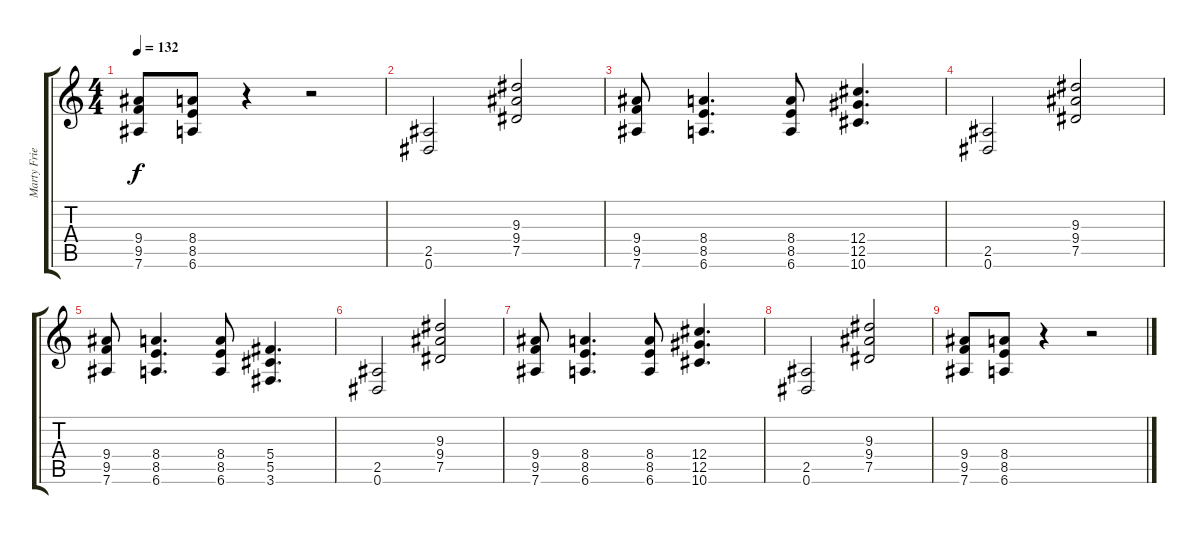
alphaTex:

\track ("Marty Friedman " "Marty Frie") {instrument distortionguitar}
\staff {score tabs}
\tuning (Eb4 Bb3 Gb3 Db3 Ab2 Eb2) {hide}
\ts (4 4)
\tempo 132
\clef g2
\ks c
(9.4 9.5 7.6).8{dy f} (8.4 8.5 6.6).8 r.4 r.2 |
(2.5 0.6).2 (9.3 9.4 7.5).2 |
(9.4 9.5 7.6).8 (8.4 8.5 6.6).4{d} (8.4 8.5 6.6).8 (12.4 12.5 10.6).4{d} |
(2.5 0.6).2 (9.3 9.4 7.5).2 |
(9.4 9.5 7.6).8 (8.4 8.5 6.6).4{d} (8.4 8.5 6.6).8 (5.4 5.5 3.6).4{d} |
(2.5 0.6).2 (9.3 9.4 7.5).2 |
(9.4 9.5 7.6).8 (8.4 8.5 6.6).4{d} (8.4 8.5 6.6).8 (12.4 12.5 10.6).4{d} |
(2.5 0.6).2 (9.3 9.4 7.5).2 |
(9.4 9.5 7.6).8 (8.4 8.5 6.6).8 r.4 r.2
